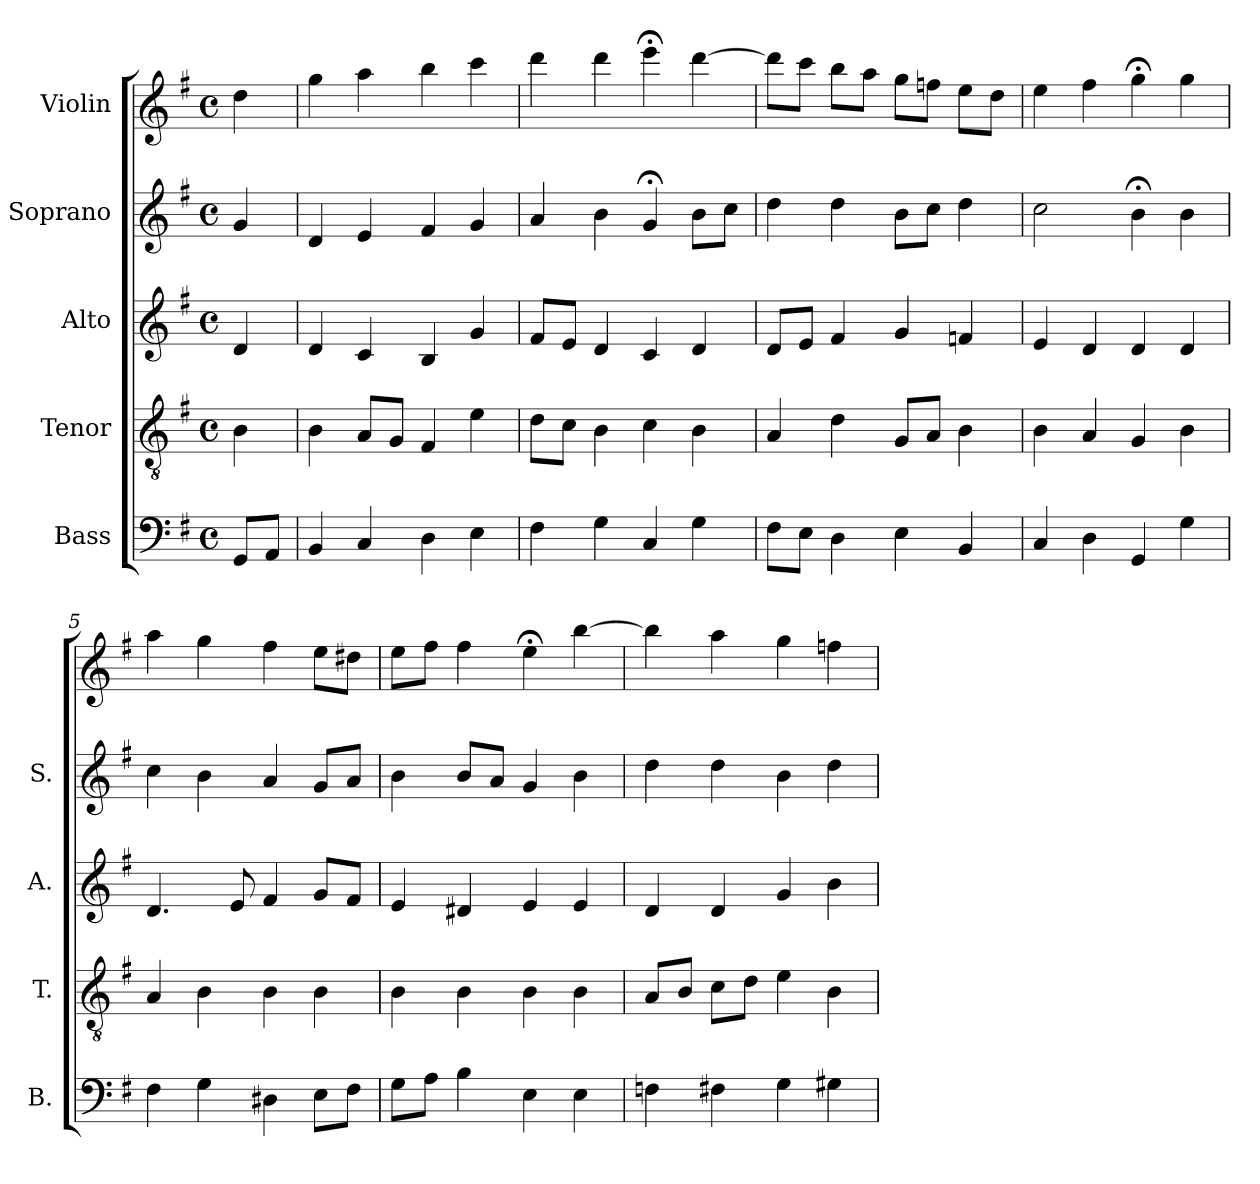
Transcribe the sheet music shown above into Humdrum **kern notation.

**kern	**kern	**kern	**kern	**kern
*part5	*part4	*part3	*part2	*part1
*staff5	*staff4	*staff3	*staff2	*staff1
*I"Bass	*I"Tenor	*I"Alto	*I"Soprano	*I"Violin
*I'B.	*I'T.	*I'A.	*I'S.	*
*clefF4	*clefGv2	*clefG2	*clefG2	*clefG2
*k[f#]	*k[f#]	*k[f#]	*k[f#]	*k[f#]
*G:	*G:	*G:	*G:	*G:
*M4/4	*M4/4	*M4/4	*M4/4	*M4/4
*met(c)	*met(c)	*met(c)	*met(c)	*met(c)
*MM96	*MM96	*MM96	*MM96	*MM96
=	=	=	=	=
8GG/L	4B\	4d/	4g/	4dd\
8AA/J	.	.	.	.
=1	=1	=1	=1	=1
4BB/	4B\	4d/	4d/	4gg\
4C/	8A/L	4c/	4e/	4aa\
.	8G/J	.	.	.
4D\	4F#/	4B/	4f#/	4bb\
4E\	4e\	4g/	4g/	4ccc\
=2	=2	=2	=2	=2
4F#\	8d\L	8f#/L	4a/	4ddd\
.	8c\J	8e/J	.	.
4G\	4B\	4d/	4b\	4ddd\
4C/	4c\	4c/	4g;</	4eee;<\
4G\	4B\	4d/	8b\L	[4ddd\
.	.	.	8cc\J	.
=3	=3	=3	=3	=3
8F#\L	4A/	8d/L	4dd\	8ddd\L]
8E\J	.	8e/J	.	8ccc\J
4D\	4d\	4f#/	4dd\	8bb\L
.	.	.	.	8aa\J
4E\	8G/L	4g/	8b\L	8gg\L
.	8A/J	.	8cc\J	8ffn\J
4BB/	4B\	4fn/	4dd\	8ee\L
.	.	.	.	8dd\J
!!LO:LB:g=z
=4	=4	=4	=4	=4
4C/	4B\	4e/	2cc\	4ee\
4D\	4A/	4d/	.	4ff#\
4GG/	4G/	4d/	4b;<\	4gg;<\
4G\	4B\	4d/	4b\	4gg\
=5	=5	=5	=5	=5
4F#\	4A/	4.d/	4cc\	4aa\
4G\	4B\	.	4b\	4gg\
.	.	8e/	.	.
4D#X\	4B\	4f#/	4a/	4ff#\
8E\L	4B\	8g/L	8g/L	8ee\L
8F#\J	.	8f#/J	8a/J	8dd#X\J
=6	=6	=6	=6	=6
8G\L	4B\	4e/	4b\	8ee\L
8A\J	.	.	.	8ff#\J
4B\	4B\	4d#X/	8b/L	4ff#\
.	.	.	8a/J	.
4E\	4B\	4e/	4g/	4ee;<\
4E\	4B\	4e/	4b\	[4bb\
=7	=7	=7	=7	=7
4Fn\	8A/L	4d/	4dd\	4bb\]
.	8B/J	.	.	.
4F#X\	8c\L	4d/	4dd\	4aa\
.	8d\J	.	.	.
4G\	4e\	4g/	4b\	4gg\
4G#X\	4B\	4b\	4dd\	4ffn\
=	=	=	=	=
*-	*-	*-	*-	*-
